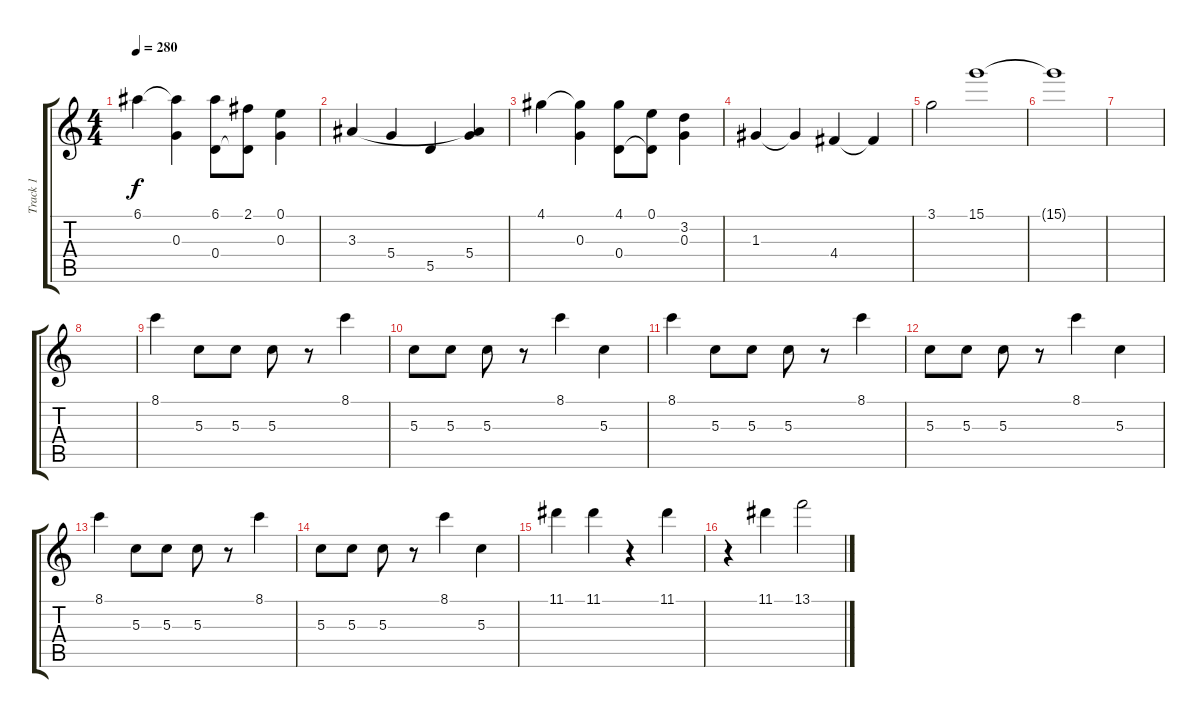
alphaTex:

\track ("Track 1" "Track 1") {instrument acousticguitarsteel}
\staff {score tabs}
\tuning (E4 B3 G3 D3 A2 E2) {hide}
\ts (4 4)
\tempo 280
\clef g2
\ks c
6.1.4{dy f} (6.1{t} 0.3).4 (6.1 0.4).8 (2.1 0.4{t}).8 (0.1 0.3).4 |
3.3.4 5.4.4 5.5.4 (3.3{t} 5.4).4 |
4.1.4 (4.1{t} 0.3).4 (4.1 0.4).8 (0.1 0.4{t}).8 (3.2 0.3).4 |
1.3.4 1.3{t}.4 4.4.4 4.4{t}.4 |
3.1.2 15.1.1 |
15.1{t}.1 |
|
|
8.1.4 5.3.8 5.3.8 5.3.8 r.8 8.1.4 |
5.3.8 5.3.8 5.3.8 r.8 8.1.4 5.3.4 |
8.1.4 5.3.8 5.3.8 5.3.8 r.8 8.1.4 |
5.3.8 5.3.8 5.3.8 r.8 8.1.4 5.3.4 |
8.1.4 5.3.8 5.3.8 5.3.8 r.8 8.1.4 |
5.3.8 5.3.8 5.3.8 r.8 8.1.4 5.3.4 |
11.1.4 11.1.4 r.4 11.1.4 |
r.4 11.1.4 13.1.2
